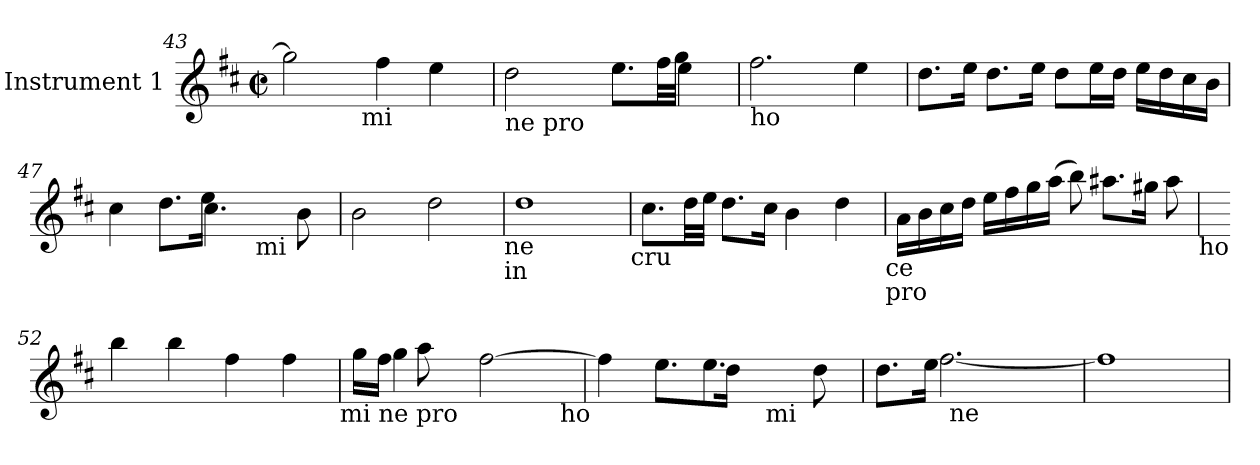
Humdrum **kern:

**kern
*part1
*staff1
*I"Instrument 1
*clefG2
*k[f#c#]
*D:
*M2/2
*met(c|)
=43
*^
2gg\]	4...ryy
!	!LO:TX:b:t=mi
.	2ryy
4ff#\	.
4ee\	.
.	32ryy
=44	=44
!LO:TX:b:t=ne pro	!
2dd\	8..ryy
*v	*v
8.ee\L
32ff#\
*^
32gg\J	4ee\
8..ryy	.
*v	*v
=45
!LO:TX:b:t=ho
2.ff#\
4ee\
=46
8.dd\L
16ee\J
8.dd\L
16ee\J
8dd\L
16ee\
16dd\J
16ee\L
16dd\
16cc#\
16b\J
!!LO:LB:g=z
=47
*^
*	*^
4cc#\	4..ryy	2ryy
8.dd\L	.	.
16ee\J	4.cc#\	.
4..ryy	.	8ryy
!	!	!LO:TX:b:t=mi
.	.	4ryy
.	8b\	.
.	.	16ryy
*v	*v	*v
=48
2b\
2dd\
!LO:TX:b:t=ne
!LO:TX:b:t=in
=49
1dd
!LO:TX:b:t=cru
=50
8.cc#\L
32dd\
32ee\J
8.dd\L
16cc#\J
4b\
4dd\
!LO:TX:b:t=ce
!LO:TX:b:t=pro
=51
16a\L
16b\
16cc#\
16dd\J
16ee\L
16ff#\
16gg\
(>16aa\J
8bb\)
8.aa#X\L
16gg#X\J
8aa#\
!LO:TX:b:t=ho
=52
4bb\
4bb\
4ff#\
4ff#\
!LO:TX:b:t=mi ne pro
!!LO:LB:g=z
=53
*^
16gg\L	16ryy
16ff#\J	4gg\
8aa\	.
2ryy	.
.	[>2ff#\
!LO:TX:b:t=ho	!
16ryy	.
=54	=54
*	*^
4..ryy	4ff#\]	2ryy
.	8.ee\L	.
4.ee\	16dd\J	.
.	4..ryy	8ryy
!	!	!LO:TX:b:t=mi
.	.	4ryy
8dd\	.	.
.	.	16ryy
*	*v	*v
=55	=55
8.dd\L	8.ryy
16ee\J	[>2.ff#\
!LO:TX:b:t=ne	!
2ryy	.
8.ryy	.
*v	*v
=56
1ff#]
=
*-
